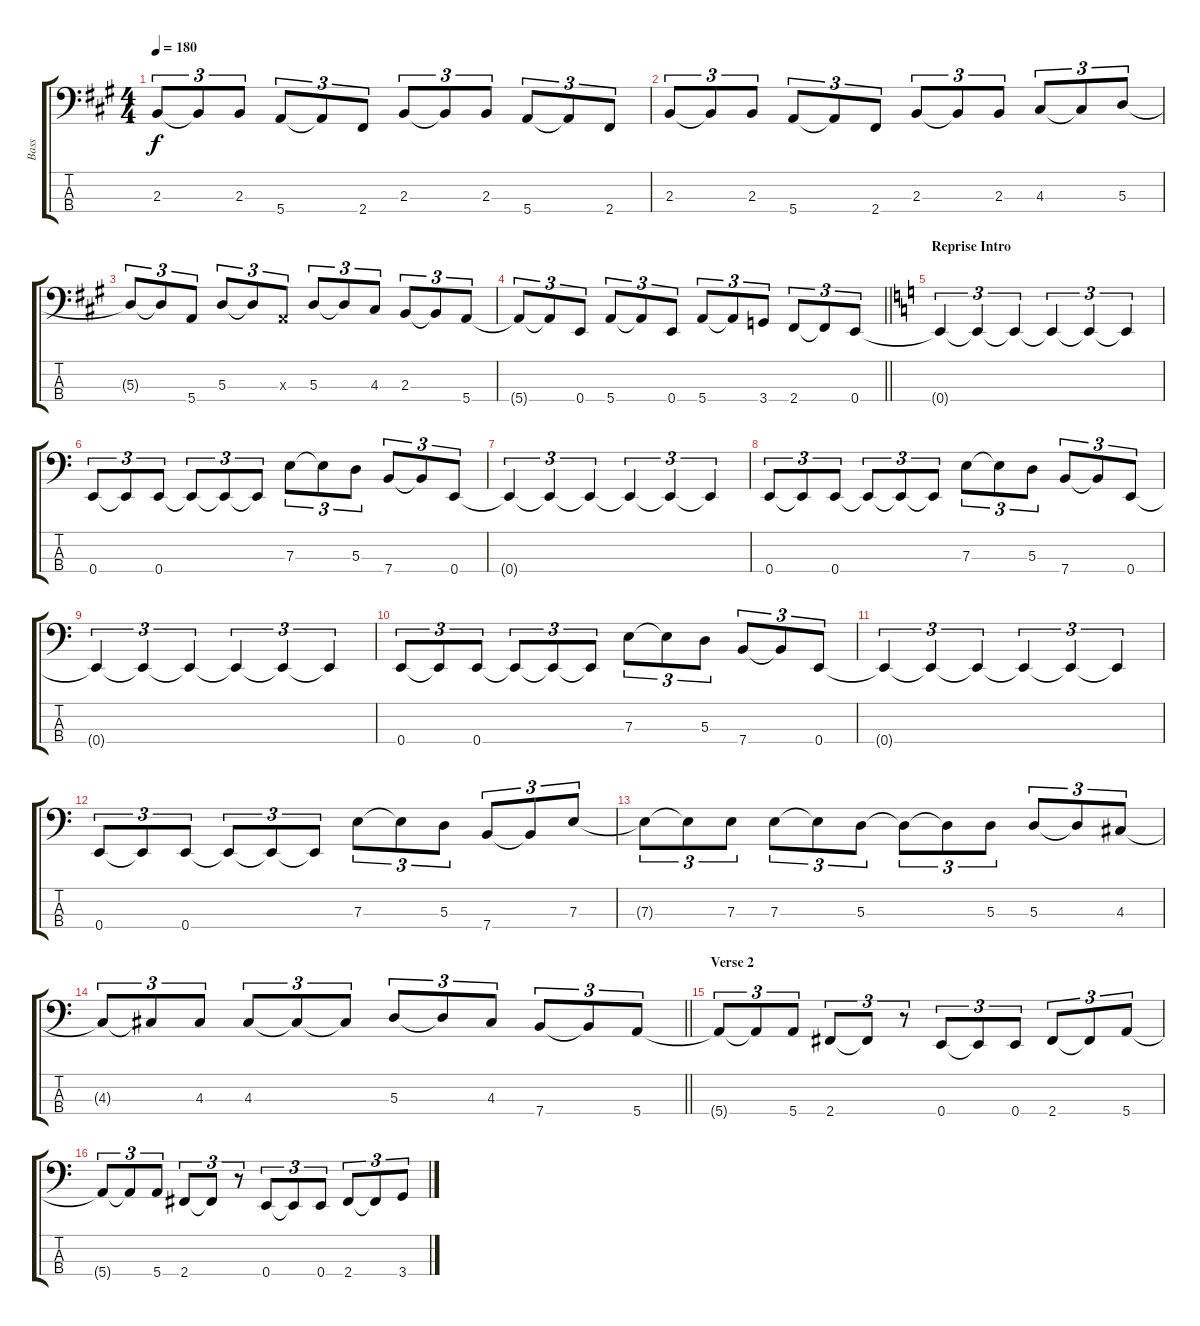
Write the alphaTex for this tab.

\track ("Bass" "Bass") {instrument electricbassfinger}
\staff {score tabs}
\tuning (G2 D2 A1 E1) {hide}
\ts (4 4)
\tempo 180
\clef f4
\ks a
2.3{t}.8{tu (3 2) dy f} 2.3{t}.8{tu (3 2)} 2.3.8{tu (3 2)} 5.4.8{tu (3 2)} 5.4{t}.8{tu (3 2)} 2.4.8{tu (3 2)} 2.3.8{tu (3 2)} 2.3{t}.8{tu (3 2)} 2.3.8{tu (3 2)} 5.4.8{tu (3 2)} 5.4{t}.8{tu (3 2)} 2.4.8{tu (3 2)} |
2.3.8{tu (3 2)} 2.3{t}.8{tu (3 2)} 2.3.8{tu (3 2)} 5.4.8{tu (3 2)} 5.4{t}.8{tu (3 2)} 2.4.8{tu (3 2)} 2.3.8{tu (3 2)} 2.3{t}.8{tu (3 2)} 2.3.8{tu (3 2)} 4.3.8{tu (3 2)} 4.3{t}.8{tu (3 2)} 5.3.8{tu (3 2)} |
5.3{t}.8{tu (3 2)} 5.3{t}.8{tu (3 2)} 5.4.8{tu (3 2)} 5.3.8{tu (3 2)} 5.3{t}.8{tu (3 2)} 0.3{x}.8{tu (3 2)} 5.3.8{tu (3 2)} 5.3{t}.8{tu (3 2)} 4.3.8{tu (3 2)} 2.3.8{tu (3 2)} 2.3{t}.8{tu (3 2)} 5.4.8{tu (3 2)} |
\barLineRight lightlight
5.4{t}.8{tu (3 2)} 5.4{t}.8{tu (3 2)} 0.4.8{tu (3 2)} 5.4.8{tu (3 2)} 5.4{t}.8{tu (3 2)} 0.4.8{tu (3 2)} 5.4.8{tu (3 2)} 5.4{t}.8{tu (3 2)} 3.4.8{tu (3 2)} 2.4.8{tu (3 2)} 2.4{t}.8{tu (3 2)} 0.4.8{tu (3 2)} |
\section ("" "Reprise Intro")
\ks c
0.4{t}.4{tu (3 2)} 0.4{t}.4{tu (3 2)} 0.4{t}.4{tu (3 2)} 0.4{t}.4{tu (3 2)} 0.4{t}.4{tu (3 2)} 0.4{t}.4{tu (3 2)} |
0.4.8{tu (3 2)} 0.4{t}.8{tu (3 2)} 0.4.8{tu (3 2)} 0.4{t}.8{tu (3 2)} 0.4{t}.8{tu (3 2)} 0.4{t}.8{tu (3 2)} 7.3.8{tu (3 2)} 7.3{t}.8{tu (3 2)} 5.3.8{tu (3 2)} 7.4.8{tu (3 2)} 7.4{t}.8{tu (3 2)} 0.4.8{tu (3 2)} |
0.4{t}.4{tu (3 2)} 0.4{t}.4{tu (3 2)} 0.4{t}.4{tu (3 2)} 0.4{t}.4{tu (3 2)} 0.4{t}.4{tu (3 2)} 0.4{t}.4{tu (3 2)} |
0.4.8{tu (3 2)} 0.4{t}.8{tu (3 2)} 0.4.8{tu (3 2)} 0.4{t}.8{tu (3 2)} 0.4{t}.8{tu (3 2)} 0.4{t}.8{tu (3 2)} 7.3.8{tu (3 2)} 7.3{t}.8{tu (3 2)} 5.3.8{tu (3 2)} 7.4.8{tu (3 2)} 7.4{t}.8{tu (3 2)} 0.4.8{tu (3 2)} |
0.4{t}.4{tu (3 2)} 0.4{t}.4{tu (3 2)} 0.4{t}.4{tu (3 2)} 0.4{t}.4{tu (3 2)} 0.4{t}.4{tu (3 2)} 0.4{t}.4{tu (3 2)} |
0.4.8{tu (3 2)} 0.4{t}.8{tu (3 2)} 0.4.8{tu (3 2)} 0.4{t}.8{tu (3 2)} 0.4{t}.8{tu (3 2)} 0.4{t}.8{tu (3 2)} 7.3.8{tu (3 2)} 7.3{t}.8{tu (3 2)} 5.3.8{tu (3 2)} 7.4.8{tu (3 2)} 7.4{t}.8{tu (3 2)} 0.4.8{tu (3 2)} |
0.4{t}.4{tu (3 2)} 0.4{t}.4{tu (3 2)} 0.4{t}.4{tu (3 2)} 0.4{t}.4{tu (3 2)} 0.4{t}.4{tu (3 2)} 0.4{t}.4{tu (3 2)} |
0.4.8{tu (3 2)} 0.4{t}.8{tu (3 2)} 0.4.8{tu (3 2)} 0.4{t}.8{tu (3 2)} 0.4{t}.8{tu (3 2)} 0.4{t}.8{tu (3 2)} 7.3.8{tu (3 2)} 7.3{t}.8{tu (3 2)} 5.3.8{tu (3 2)} 7.4.8{tu (3 2)} 7.4{t}.8{tu (3 2)} 7.3.8{tu (3 2)} |
7.3{t}.8{tu (3 2)} 7.3{t}.8{tu (3 2)} 7.3.8{tu (3 2)} 7.3.8{tu (3 2)} 7.3{t}.8{tu (3 2)} 5.3.8{tu (3 2)} 5.3{t}.8{tu (3 2)} 5.3{t}.8{tu (3 2)} 5.3.8{tu (3 2)} 5.3.8{tu (3 2)} 5.3{t}.8{tu (3 2)} 4.3.8{tu (3 2)} |
\barLineRight lightlight
4.3{t}.8{tu (3 2)} 4.3{t}.8{tu (3 2)} 4.3.8{tu (3 2)} 4.3.8{tu (3 2)} 4.3{t}.8{tu (3 2)} 4.3{t}.8{tu (3 2)} 5.3.8{tu (3 2)} 5.3{t}.8{tu (3 2)} 4.3.8{tu (3 2)} 7.4.8{tu (3 2)} 7.4{t}.8{tu (3 2)} 5.4.8{tu (3 2)} |
\section ("" "Verse 2")
5.4{t}.8{tu (3 2)} 5.4{t}.8{tu (3 2)} 5.4.8{tu (3 2)} 2.4.8{tu (3 2)} 2.4{t}.8{tu (3 2)} r.8{tu (3 2)} 0.4.8{tu (3 2)} 0.4{t}.8{tu (3 2)} 0.4.8{tu (3 2)} 2.4.8{tu (3 2)} 2.4{t}.8{tu (3 2)} 5.4.8{tu (3 2)} |
5.4{t}.8{tu (3 2)} 5.4{t}.8{tu (3 2)} 5.4.8{tu (3 2)} 2.4.8{tu (3 2)} 2.4{t}.8{tu (3 2)} r.8{tu (3 2)} 0.4.8{tu (3 2)} 0.4{t}.8{tu (3 2)} 0.4.8{tu (3 2)} 2.4.8{tu (3 2)} 2.4{t}.8{tu (3 2)} 3.4.8{tu (3 2)}
